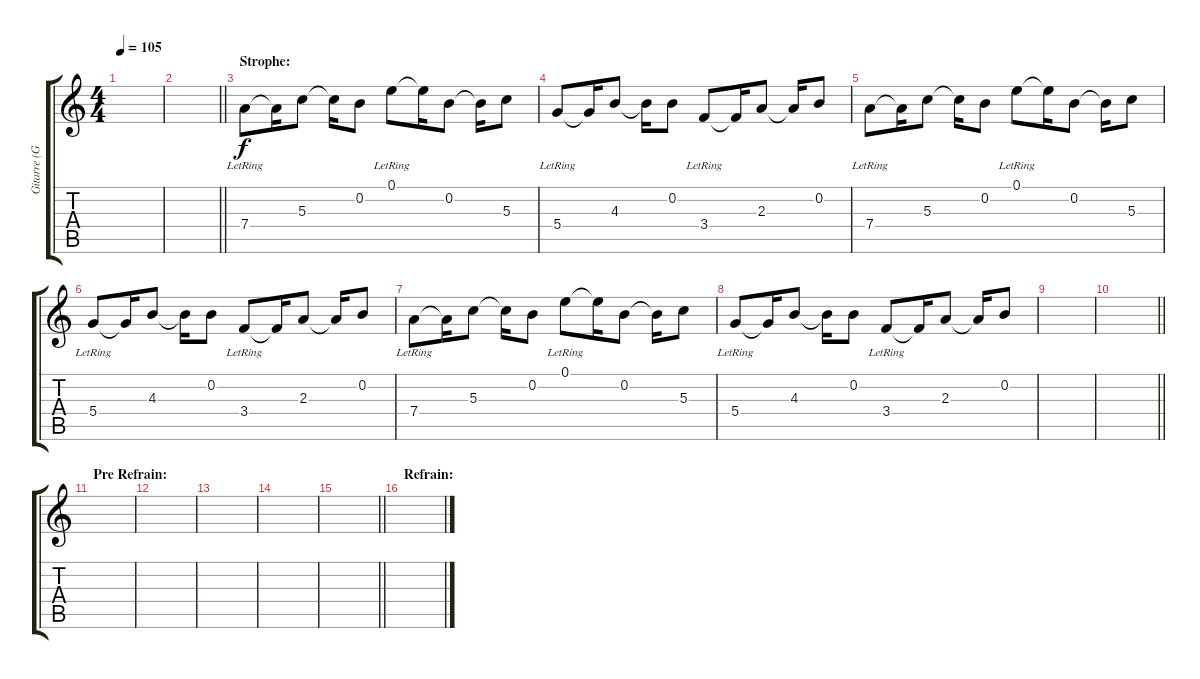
\track ("Gitarre (Gonzo)" "Gitarre (G") {instrument electricguitarclean}
\staff {score tabs}
\tuning (E4 B3 G3 D3 A2 E2) {hide}
\ts (4 4)
\tempo 105
\clef g2
\ks c
|
\barLineRight lightlight
|
\section ("" "Strophe:")
7.4{lr}.8 7.4{t}.16 5.3.8 5.3{t}.16 0.2.8 0.1{lr}.8 0.1{t}.16 0.2.8 0.2{t}.16 5.3.8 |
5.4{lr}.8 5.4{t}.16 4.3.8 4.3{t}.16 0.2.8 3.4{lr}.8 3.4{t}.16 2.3.8 2.3{t}.16 0.2.8 |
7.4{lr}.8 7.4{t}.16 5.3.8 5.3{t}.16 0.2.8 0.1{lr}.8 0.1{t}.16 0.2.8 0.2{t}.16 5.3.8 |
5.4{lr}.8 5.4{t}.16 4.3.8 4.3{t}.16 0.2.8 3.4{lr}.8 3.4{t}.16 2.3.8 2.3{t}.16 0.2.8 |
7.4{lr}.8 7.4{t}.16 5.3.8 5.3{t}.16 0.2.8 0.1{lr}.8 0.1{t}.16 0.2.8 0.2{t}.16 5.3.8 |
5.4{lr}.8 5.4{t}.16 4.3.8 4.3{t}.16 0.2.8 3.4{lr}.8 3.4{t}.16 2.3.8 2.3{t}.16 0.2.8 |
|
\barLineRight lightlight
|
\section ("" "Pre Refrain:")
|
|
|
|
\barLineRight lightlight
|
\section ("" "Refrain:")
